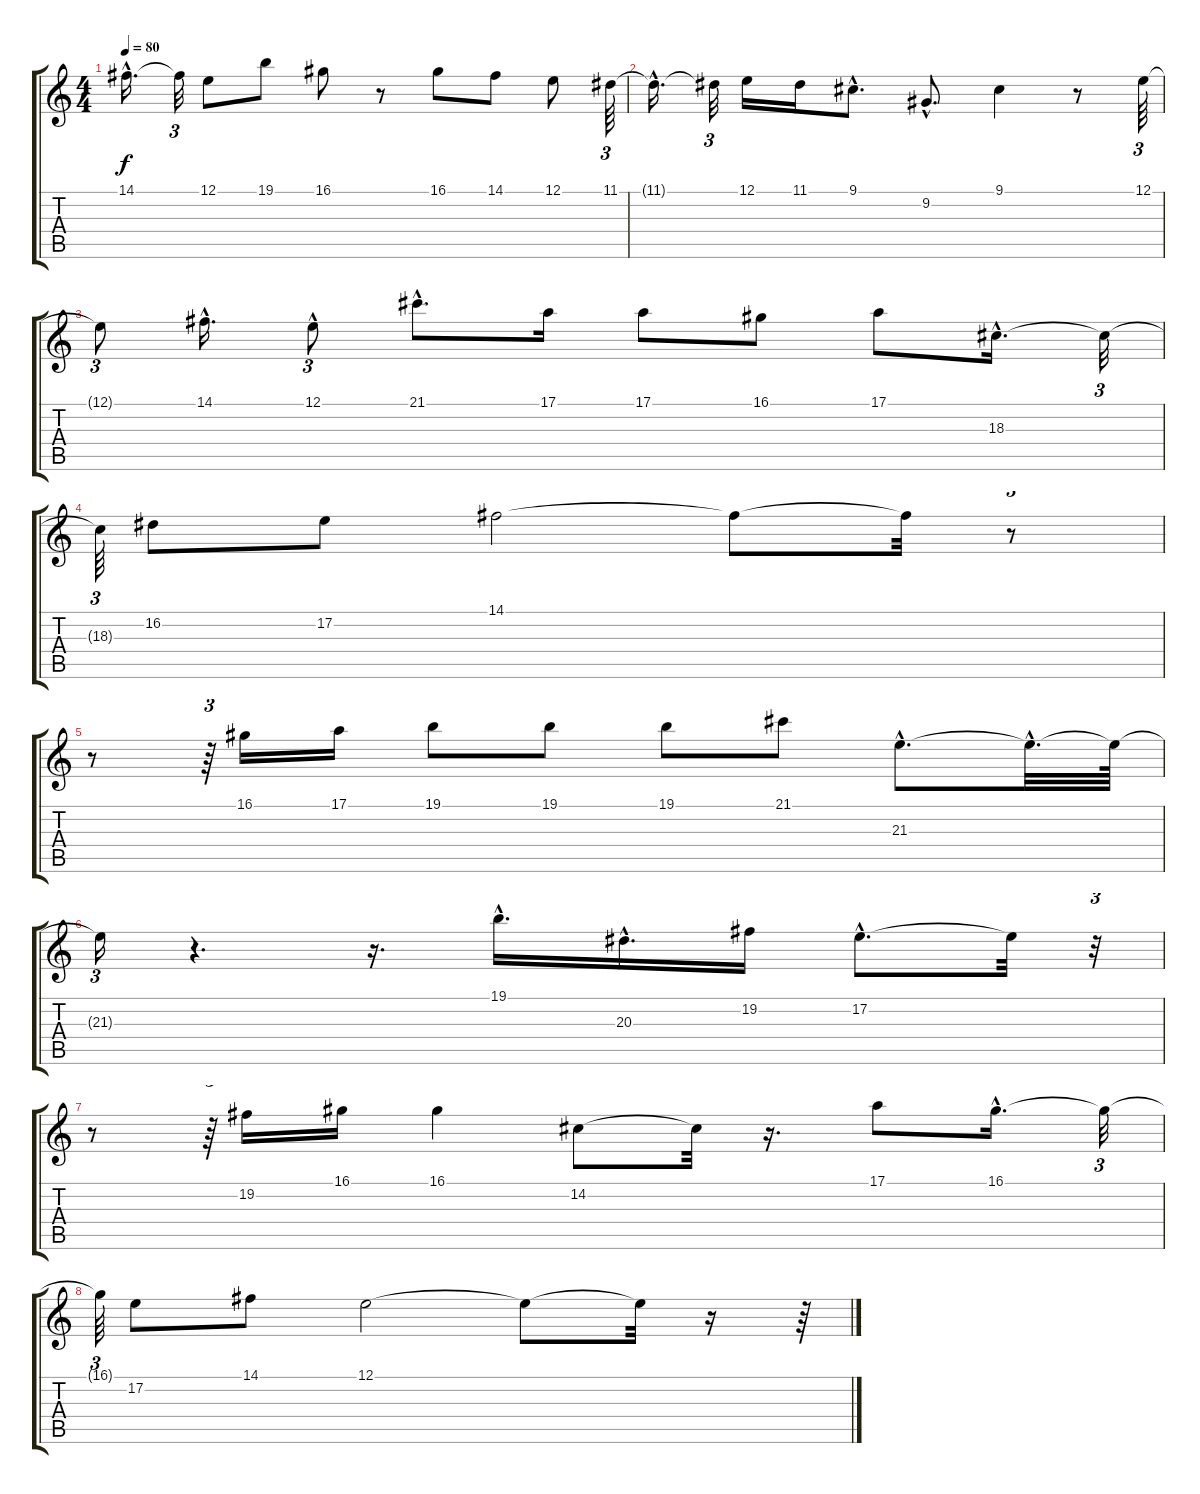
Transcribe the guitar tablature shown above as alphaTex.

\track "" {instrument voiceoohs}
\staff {score tabs}
\tuning (E4 B3 G3 D3 A2 E2) {hide}
\ts (4 4)
\tempo 80
\clef g2
\ks c
14.1{hac t}.16{d dy f} 14.1{t}.32{tu (3 2)} 12.1.8 19.1.8 16.1.8 r.8 16.1.8 14.1.8 12.1.8 11.1.64{tu (3 2)} |
11.1{hac t}.16{d} 11.1{t}.32{tu (3 2)} 12.1.16 11.1.16 9.1{hac}.8{d} 9.2{hac}.8{d} 9.1.4 r.8 12.1.64{tu (3 2)} |
12.1{t}.8{tu (3 2)} 14.1{hac}.16{d} 12.1{hac}.8{tu (3 2)} 21.1{hac}.8{d} 17.1.16 17.1.8 16.1.8 17.1.8 18.3{hac}.16{d} 18.3{t}.32{tu (3 2)} |
18.3{t}.64{tu (3 2)} 16.2.8 17.2.8 14.1.2 14.1{t}.8 14.1{t}.32 r.8{tu (3 2)} |
r.8 r.64{tu (3 2)} 16.1.16 17.1.16 19.1.8 19.1.8 19.1.8 21.1.8 21.3{hac}.8{d} 21.3{hac t}.32{d} 21.3{t}.64 |
21.3{t}.16{tu (3 2)} r.4{d} r.16{d} 19.1{hac}.16{d} 20.3{hac}.16{d} 19.2.16 17.2{hac}.8{d} 17.2{t}.32 r.32{tu (3 2)} |
r.8 r.64{tu (3 2)} 19.2.16 16.1.16 16.1.4 14.2.8 14.2{t}.32 r.16{d} 17.1.8 16.1{hac}.16{d} 16.1{t}.32{tu (3 2)} |
16.1{t}.64{tu (3 2)} 17.2.8 14.1.8 12.1.2 12.1{t}.8 12.1{t}.32 r.16 r.64
